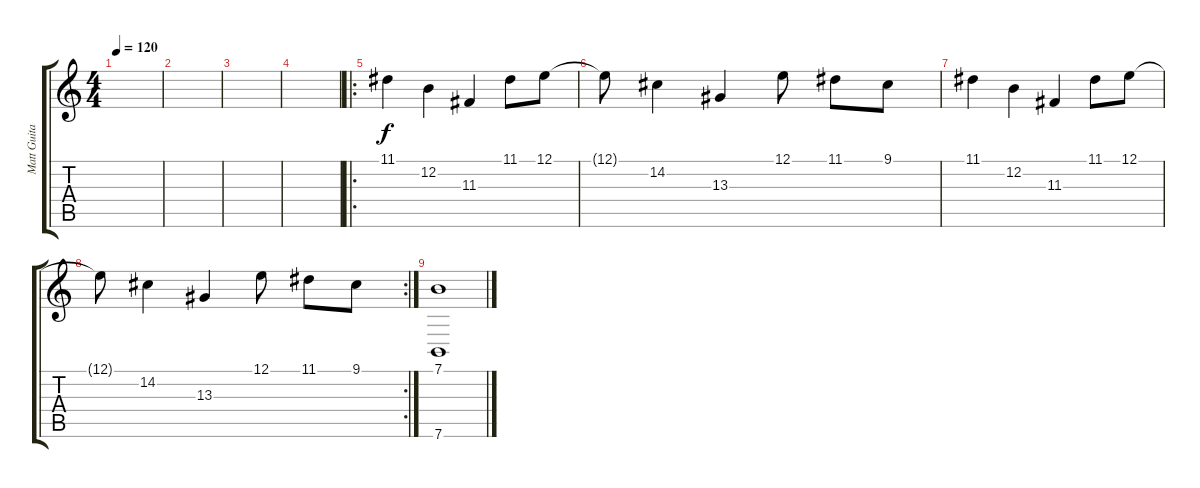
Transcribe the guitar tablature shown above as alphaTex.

\track ("Matt Guitar Clean" "Matt Guita") {instrument acousticgrandpiano}
\staff {score tabs}
\tuning (E4 B3 G3 D3 A2 E2) {hide}
\ts (4 4)
\tempo 120
\clef g2
\ks c
|
|
|
|
\ro
11.1.4 12.2.4 11.3.4 11.1.8 12.1.8 |
12.1{t}.8 14.2.4 13.3.4 12.1.8 11.1.8 9.1.8 |
11.1.4 12.2.4 11.3.4 11.1.8 12.1.8 |
\rc 2
12.1{t}.8 14.2.4 13.3.4 12.1.8 11.1.8 9.1.8 |
(7.1 7.6).1
